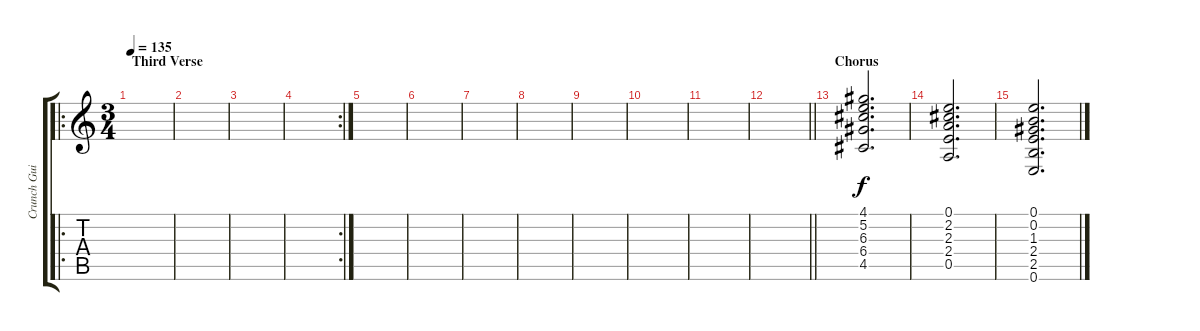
\track ("Crunch Guitar" "Crunch Gui") {instrument overdrivenguitar}
\staff {score tabs}
\tuning (E4 B3 G3 D3 A2 E2) {hide}
\ro
\ts (3 4)
\section ("" "Third Verse")
\tempo 135
\clef g2
\ks c
|
|
|
\rc 2
|
|
|
|
|
|
|
|
\barLineRight lightlight
|
\section ("" "Chorus")
(4.1 5.2 6.3 6.4 4.5).2{d} |
(0.1 2.2 2.3 2.4 0.5).2{d} |
(0.1 0.2 1.3 2.4 2.5 0.6).2{d}
